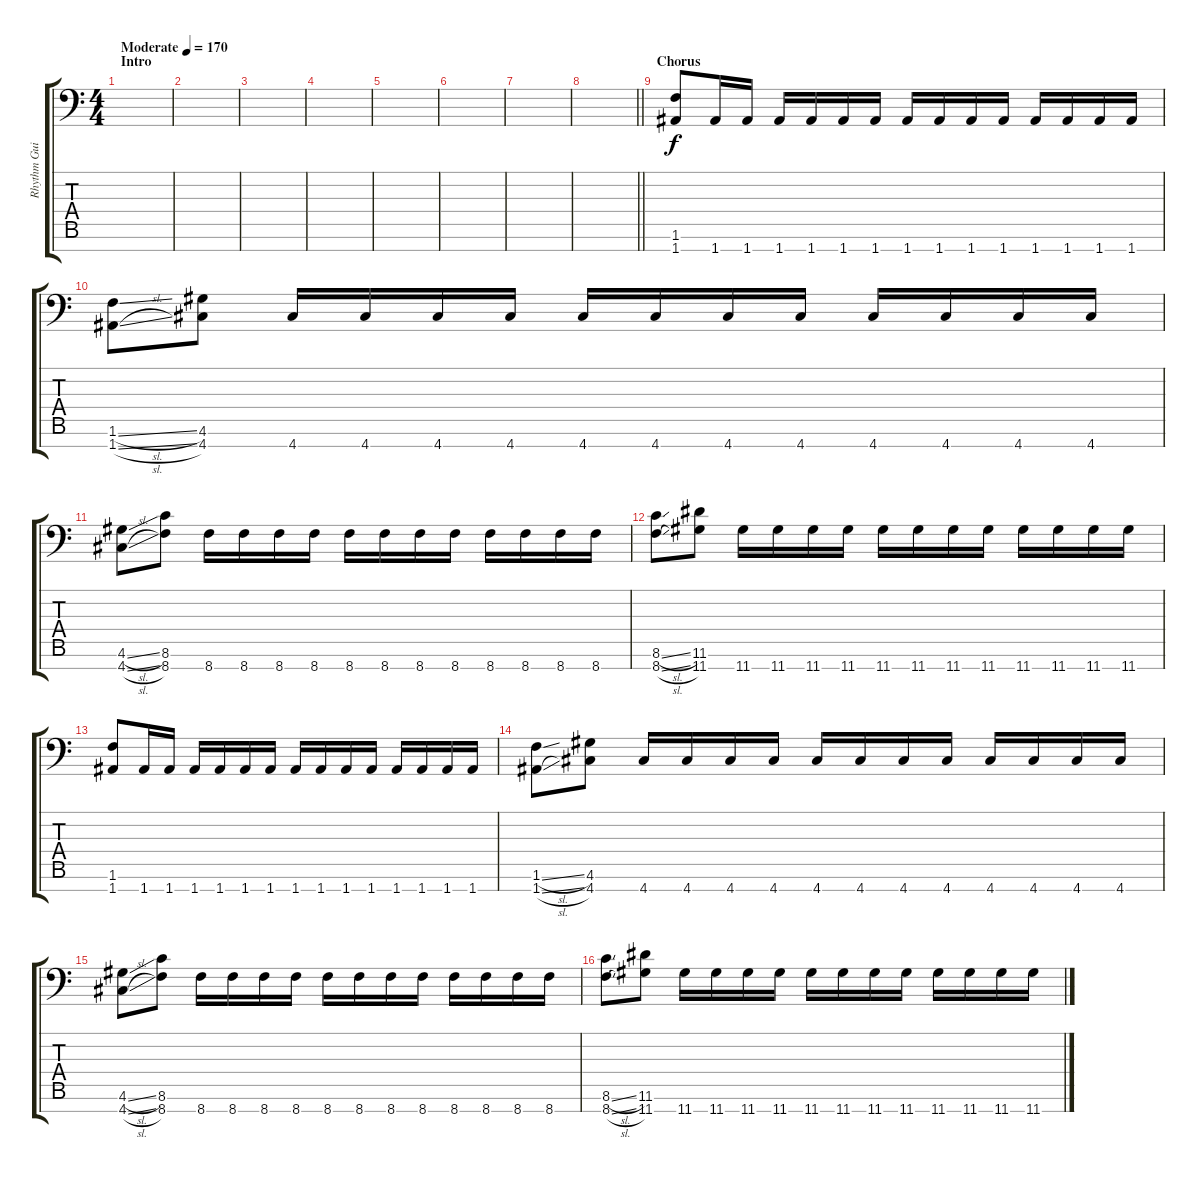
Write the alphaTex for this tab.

\track ("Rhythm Guitar 1" "Rhythm Gui") {instrument distortionguitar}
\staff {score tabs}
\tuning (E4 B3 G3 D3 A2 E2 A1) {hide}
\ts (4 4)
\section ("" "Intro")
\tempo (170 "Moderate")
\clef f4
\ks c
|
|
|
|
|
|
|
\barLineRight lightlight
|
\section ("" "Chorus")
(1.6 1.7).8 1.7.16 1.7.16 1.7.16 1.7.16 1.7.16 1.7.16 1.7.16 1.7.16 1.7.16 1.7.16 1.7.16 1.7.16 1.7.16 1.7.16 |
(1.6{sl} 1.7{sl}).8 (4.6 4.7).8 4.7.16 4.7.16 4.7.16 4.7.16 4.7.16 4.7.16 4.7.16 4.7.16 4.7.16 4.7.16 4.7.16 4.7.16 |
(4.6{sl} 4.7{sl}).8 (8.6 8.7).8 8.7.16 8.7.16 8.7.16 8.7.16 8.7.16 8.7.16 8.7.16 8.7.16 8.7.16 8.7.16 8.7.16 8.7.16 |
(8.6{sl} 8.7{sl}).8 (11.6 11.7).8 11.7.16 11.7.16 11.7.16 11.7.16 11.7.16 11.7.16 11.7.16 11.7.16 11.7.16 11.7.16 11.7.16 11.7.16 |
(1.6 1.7).8 1.7.16 1.7.16 1.7.16 1.7.16 1.7.16 1.7.16 1.7.16 1.7.16 1.7.16 1.7.16 1.7.16 1.7.16 1.7.16 1.7.16 |
(1.6{sl} 1.7{sl}).8 (4.6 4.7).8 4.7.16 4.7.16 4.7.16 4.7.16 4.7.16 4.7.16 4.7.16 4.7.16 4.7.16 4.7.16 4.7.16 4.7.16 |
(4.6{sl} 4.7{sl}).8 (8.6 8.7).8 8.7.16 8.7.16 8.7.16 8.7.16 8.7.16 8.7.16 8.7.16 8.7.16 8.7.16 8.7.16 8.7.16 8.7.16 |
(8.6{sl} 8.7{sl}).8 (11.6 11.7).8 11.7.16 11.7.16 11.7.16 11.7.16 11.7.16 11.7.16 11.7.16 11.7.16 11.7.16 11.7.16 11.7.16 11.7.16
